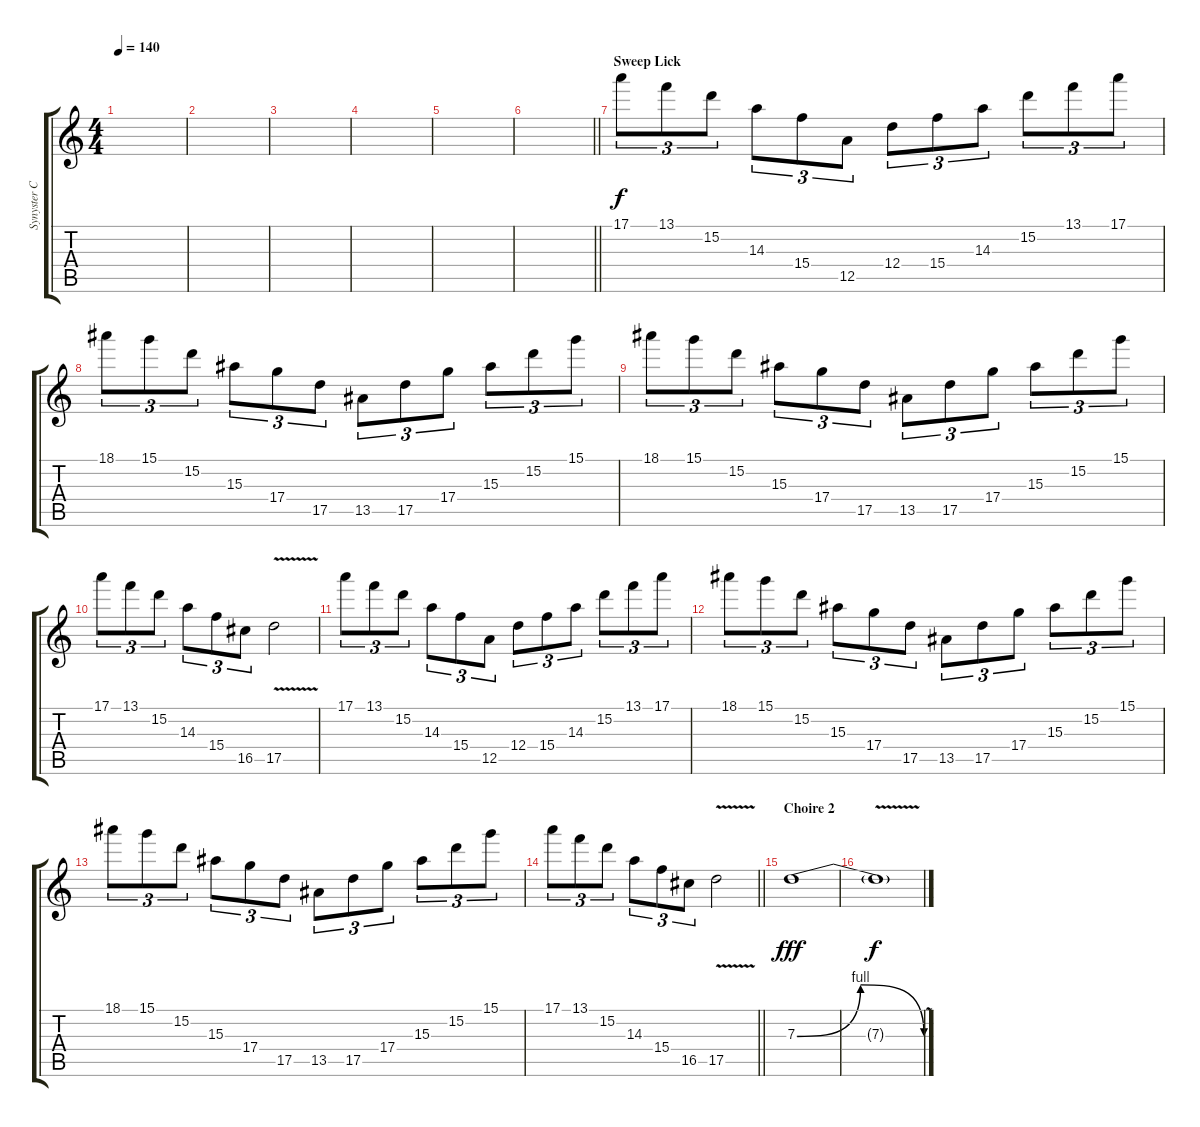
\track ("Synyster Center" "Synyster C") {instrument distortionguitar}
\staff {score tabs}
\tuning (E4 B3 G3 D3 A2 D2) {hide}
\ts (4 4)
\tempo 140
\clef g2
\ks c
|
|
|
|
|
\barLineRight lightlight
|
\section ("" "Sweep Lick")
17.1.8{tu (3 2)} 13.1.8{tu (3 2)} 15.2.8{tu (3 2)} 14.3.8{tu (3 2)} 15.4.8{tu (3 2)} 12.5.8{tu (3 2)} 12.4.8{tu (3 2)} 15.4.8{tu (3 2)} 14.3.8{tu (3 2)} 15.2.8{tu (3 2)} 13.1.8{tu (3 2)} 17.1.8{tu (3 2)} |
18.1.8{tu (3 2)} 15.1.8{tu (3 2)} 15.2.8{tu (3 2)} 15.3.8{tu (3 2)} 17.4.8{tu (3 2)} 17.5.8{tu (3 2)} 13.5.8{tu (3 2)} 17.5.8{tu (3 2)} 17.4.8{tu (3 2)} 15.3.8{tu (3 2)} 15.2.8{tu (3 2)} 15.1.8{tu (3 2)} |
18.1.8{tu (3 2)} 15.1.8{tu (3 2)} 15.2.8{tu (3 2)} 15.3.8{tu (3 2)} 17.4.8{tu (3 2)} 17.5.8{tu (3 2)} 13.5.8{tu (3 2)} 17.5.8{tu (3 2)} 17.4.8{tu (3 2)} 15.3.8{tu (3 2)} 15.2.8{tu (3 2)} 15.1.8{tu (3 2)} |
17.1.8{tu (3 2)} 13.1.8{tu (3 2)} 15.2.8{tu (3 2)} 14.3.8{tu (3 2)} 15.4.8{tu (3 2)} 16.5.8{tu (3 2)} 17.5{v}.2 |
17.1.8{tu (3 2)} 13.1.8{tu (3 2)} 15.2.8{tu (3 2)} 14.3.8{tu (3 2)} 15.4.8{tu (3 2)} 12.5.8{tu (3 2)} 12.4.8{tu (3 2)} 15.4.8{tu (3 2)} 14.3.8{tu (3 2)} 15.2.8{tu (3 2)} 13.1.8{tu (3 2)} 17.1.8{tu (3 2)} |
18.1.8{tu (3 2)} 15.1.8{tu (3 2)} 15.2.8{tu (3 2)} 15.3.8{tu (3 2)} 17.4.8{tu (3 2)} 17.5.8{tu (3 2)} 13.5.8{tu (3 2)} 17.5.8{tu (3 2)} 17.4.8{tu (3 2)} 15.3.8{tu (3 2)} 15.2.8{tu (3 2)} 15.1.8{tu (3 2)} |
18.1.8{tu (3 2)} 15.1.8{tu (3 2)} 15.2.8{tu (3 2)} 15.3.8{tu (3 2)} 17.4.8{tu (3 2)} 17.5.8{tu (3 2)} 13.5.8{tu (3 2)} 17.5.8{tu (3 2)} 17.4.8{tu (3 2)} 15.3.8{tu (3 2)} 15.2.8{tu (3 2)} 15.1.8{tu (3 2)} |
\barLineRight lightlight
17.1.8{tu (3 2)} 13.1.8{tu (3 2)} 15.2.8{tu (3 2)} 14.3.8{tu (3 2)} 15.4.8{tu (3 2)} 16.5.8{tu (3 2)} 17.5{v}.2 |
\section ("" "Choire 2")
7.3{be (bendrelease 0 0 30 4 30 4 60 0)}.1{dy fff} |
7.3{v t}.1{dy f}
